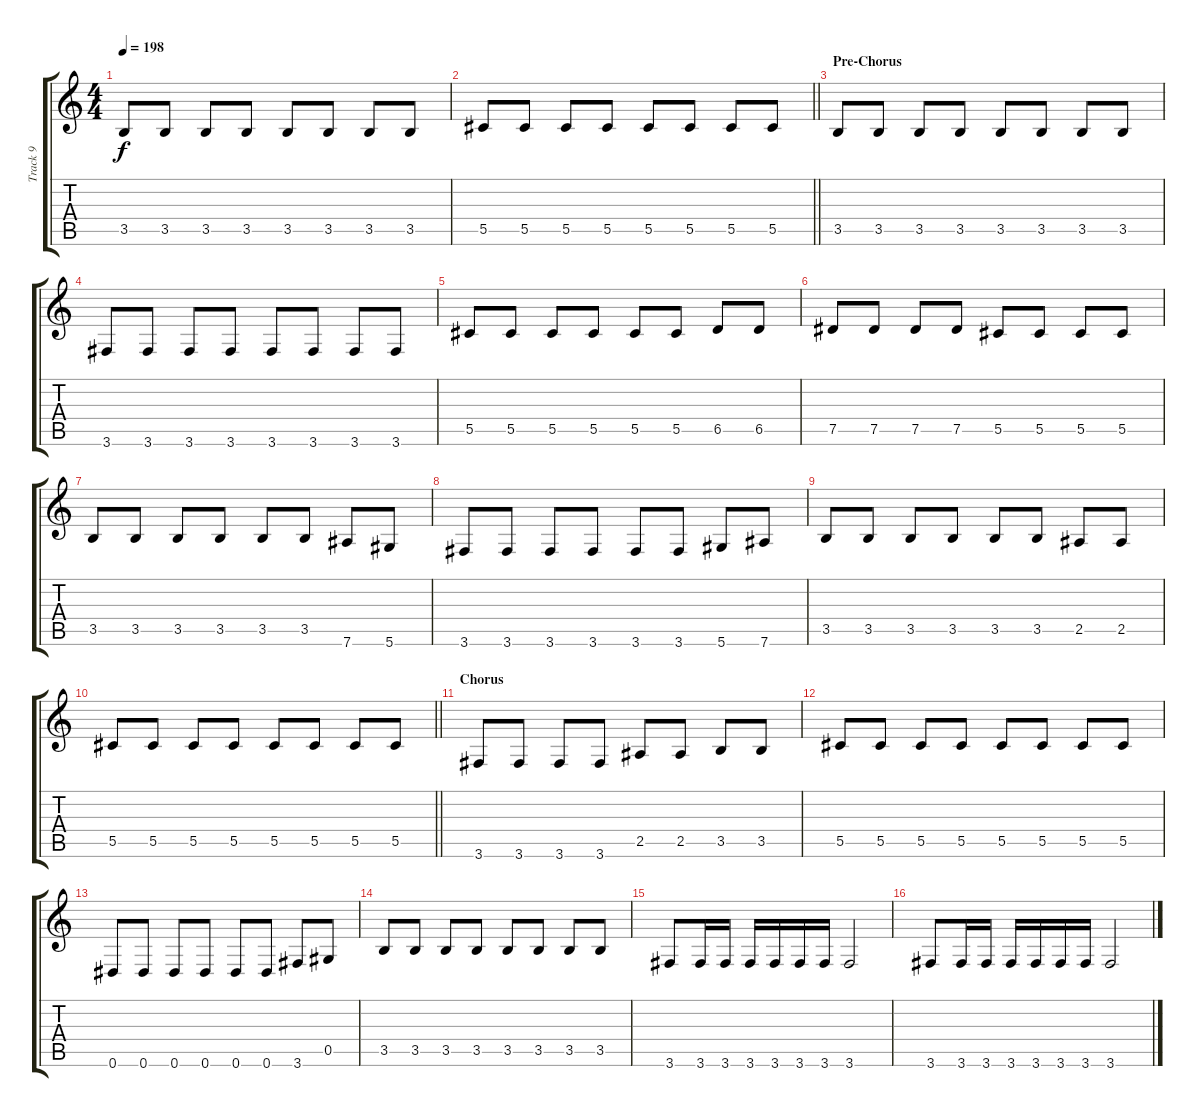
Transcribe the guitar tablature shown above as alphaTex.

\track ("Track 9" "Track 9") {instrument electricbassfinger}
\staff {score tabs}
\tuning (Eb4 Bb3 Gb3 Db3 Ab2 Eb2) {hide}
\ts (4 4)
\tempo 198
\clef g2
\ks c
3.5.8{dy f} 3.5.8 3.5.8 3.5.8 3.5.8 3.5.8 3.5.8 3.5.8 |
\barLineRight lightlight
5.5.8 5.5.8 5.5.8 5.5.8 5.5.8 5.5.8 5.5.8 5.5.8 |
\section ("" "Pre-Chorus")
3.5.8 3.5.8 3.5.8 3.5.8 3.5.8 3.5.8 3.5.8 3.5.8 |
3.6.8 3.6.8 3.6.8 3.6.8 3.6.8 3.6.8 3.6.8 3.6.8 |
5.5.8 5.5.8 5.5.8 5.5.8 5.5.8 5.5.8 6.5.8 6.5.8 |
7.5.8 7.5.8 7.5.8 7.5.8 5.5.8 5.5.8 5.5.8 5.5.8 |
3.5.8 3.5.8 3.5.8 3.5.8 3.5.8 3.5.8 7.6.8 5.6.8 |
3.6.8 3.6.8 3.6.8 3.6.8 3.6.8 3.6.8 5.6.8 7.6.8 |
3.5.8 3.5.8 3.5.8 3.5.8 3.5.8 3.5.8 2.5.8 2.5.8 |
\barLineRight lightlight
5.5.8 5.5.8 5.5.8 5.5.8 5.5.8 5.5.8 5.5.8 5.5.8 |
\section ("" "Chorus")
3.6.8 3.6.8 3.6.8 3.6.8 2.5.8 2.5.8 3.5.8 3.5.8 |
5.5.8 5.5.8 5.5.8 5.5.8 5.5.8 5.5.8 5.5.8 5.5.8 |
0.6.8 0.6.8 0.6.8 0.6.8 0.6.8 0.6.8 3.6.8 0.5.8 |
3.5.8 3.5.8 3.5.8 3.5.8 3.5.8 3.5.8 3.5.8 3.5.8 |
3.6.8 3.6.16 3.6.16 3.6.16 3.6.16 3.6.16 3.6.16 3.6.2 |
3.6.8 3.6.16 3.6.16 3.6.16 3.6.16 3.6.16 3.6.16 3.6.2
